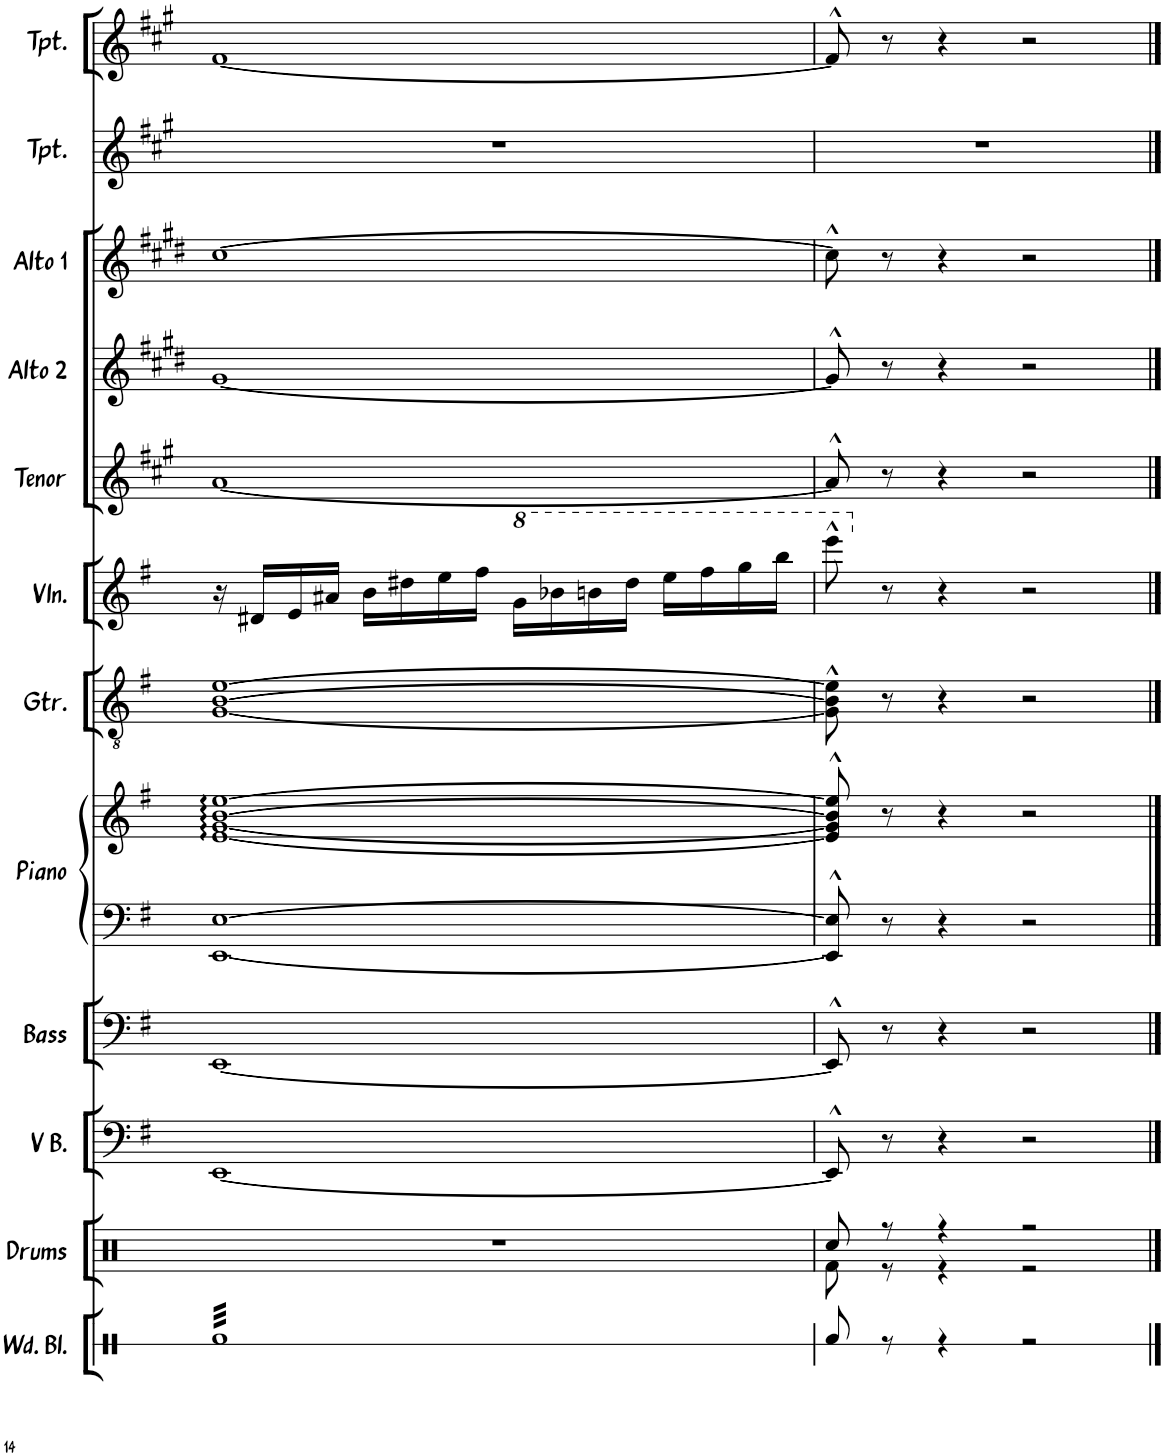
**kern	**kern	**kern	**kern	**kern	**kern	**kern	**kern	**kern	**kern	**kern	**kern	**kern	**kern
*part13	*part12	*part11	*part10	*part9	*part8	*part8	*part7	*part6	*part5	*part4	*part3	*part2	*part1
*staff14	*staff13	*staff12	*staff11	*staff10	*staff9	*staff8	*staff7	*staff6	*staff5	*staff4	*staff3	*staff2	*staff1
*I"Wood Blocks	*I"Drums	*I"Vocal Bass	*I"Double Bass	*I"Bass	*I"Piano	*	*I"Guitar	*I"Violin	*I"Tenor Sax	*I"Alto Sax 2	*I"Alto Sax 1	*I"Trumpet	*I"Trumpet
*I'Wd. Bl.	*I'Drums	*I'V B.	*I'Db.	*I'Bass	*I'Piano	*	*I'Gtr.	*I'Vln.	*I'Tenor	*I'Alto 2	*I'Alto 1	*I'Tpt.	*I'Tpt.
!!LO:PB:g=z
*clefX	*clefX	*clefF4	*clefF4	*clefF4	*clefF4	*clefG2	*clefGv2	*clefG2	*clefG2	*clefG2	*clefG2	*clefG2	*clefG2
*	*	*	*Trd7c12	*Trd7c12	*	*	*	*	*Trd8c14	*Trd5c9	*Trd5c9	*Trd1c2	*Trd1c2
*k[]	*k[]	*k[f#]	*k[f#]	*k[f#]	*k[f#]	*k[f#]	*k[f#]	*k[f#]	*k[f#c#g#]	*k[f#c#g#d#]	*k[f#c#g#d#]	*k[f#c#g#]	*k[f#c#g#]
*M4/4	*M4/4	*M4/4	*M4/4	*M4/4	*M4/4	*M4/4	*M4/4	*M4/4	*M4/4	*M4/4	*M4/4	*M4/4	*M4/4
=30	=30	=30	=30	=30	=30	=30	=30	=30	=30	=30	=30	=30	=30
*tremolo	*	*	*	*	*	*	*	*	*	*	*	*	*
32RfLLL	1r	[1EE	[1EE	[1EE	[1EE [1E	[1e [1g [1b [1ee	[1G [1B [1e	16r	[1a	[1g#	[1cc#	1r	[1f#
32Rf	.	.	.	.	.	.	.	.	.	.	.	.	.
32Rf	.	.	.	.	.	.	.	16d#X/LL	.	.	.	.	.
32Rf	.	.	.	.	.	.	.	.	.	.	.	.	.
32Rf	.	.	.	.	.	.	.	16e/	.	.	.	.	.
32Rf	.	.	.	.	.	.	.	.	.	.	.	.	.
32Rf	.	.	.	.	.	.	.	16a#X/JJ	.	.	.	.	.
32Rf	.	.	.	.	.	.	.	.	.	.	.	.	.
32Rf	.	.	.	.	.	.	.	16b\LL	.	.	.	.	.
32Rf	.	.	.	.	.	.	.	.	.	.	.	.	.
32Rf	.	.	.	.	.	.	.	16dd#X\	.	.	.	.	.
32Rf	.	.	.	.	.	.	.	.	.	.	.	.	.
32Rf	.	.	.	.	.	.	.	16ee\	.	.	.	.	.
32Rf	.	.	.	.	.	.	.	.	.	.	.	.	.
32Rf	.	.	.	.	.	.	.	16ff#\JJ	.	.	.	.	.
32Rf	.	.	.	.	.	.	.	.	.	.	.	.	.
*	*	*	*	*	*	*	*	*8va	*	*	*	*	*
32Rf	.	.	.	.	.	.	.	16gg\LL	.	.	.	.	.
32Rf	.	.	.	.	.	.	.	.	.	.	.	.	.
32Rf	.	.	.	.	.	.	.	16bb-X\	.	.	.	.	.
32Rf	.	.	.	.	.	.	.	.	.	.	.	.	.
32Rf	.	.	.	.	.	.	.	16bbn\	.	.	.	.	.
32Rf	.	.	.	.	.	.	.	.	.	.	.	.	.
32Rf	.	.	.	.	.	.	.	16ddd#\JJ	.	.	.	.	.
32Rf	.	.	.	.	.	.	.	.	.	.	.	.	.
32Rf	.	.	.	.	.	.	.	16eee\LL	.	.	.	.	.
32Rf	.	.	.	.	.	.	.	.	.	.	.	.	.
32Rf	.	.	.	.	.	.	.	16fff#\	.	.	.	.	.
32Rf	.	.	.	.	.	.	.	.	.	.	.	.	.
32Rf	.	.	.	.	.	.	.	16ggg\	.	.	.	.	.
32Rf	.	.	.	.	.	.	.	.	.	.	.	.	.
32Rf	.	.	.	.	.	.	.	16bbb\JJ	.	.	.	.	.
32RfJJJ	.	.	.	.	.	.	.	.	.	.	.	.	.
*Xtremolo	*	*	*	*	*	*	*	*	*	*	*	*	*
=31	=31	=31	=31	=31	=31	=31	=31	=31	=31	=31	=31	=31	=31
*	*^	*	*	*	*	*	*	*	*	*	*	*	*
8Rf/	8Rcc/	8Rf\	8EE^^/]	8EE^^]	8EE^^/]	8EE/]^^ 8E/]^^	8e/]^^ 8g/]^^ 8b/]^^ 8ee/]^^	8G\]^^ 8B\]^^ 8e\]^^	8eeee^^\	8a^^/]	8g#^^/]	8cc#^^\]	1r	8f#^^/]
*	*	*	*	*	*	*	*	*	*X8va	*	*	*	*	*
8r	8r	8r	8r	8r	8r	8r	8r	8r	8r	8r	8r	8r	.	8r
4r	4r	4r	4r	4r	4r	4r	4r	4r	4r	4r	4r	4r	.	4r
2r	2r	2r	2r	2r	2r	2r	2r	2r	2r	2r	2r	2r	.	2r
*	*v	*v	*	*	*	*	*	*	*	*	*	*	*	*
==	==	==	==	==	==	==	==	==	==	==	==	==	==
*-	*-	*-	*-	*-	*-	*-	*-	*-	*-	*-	*-	*-	*-
